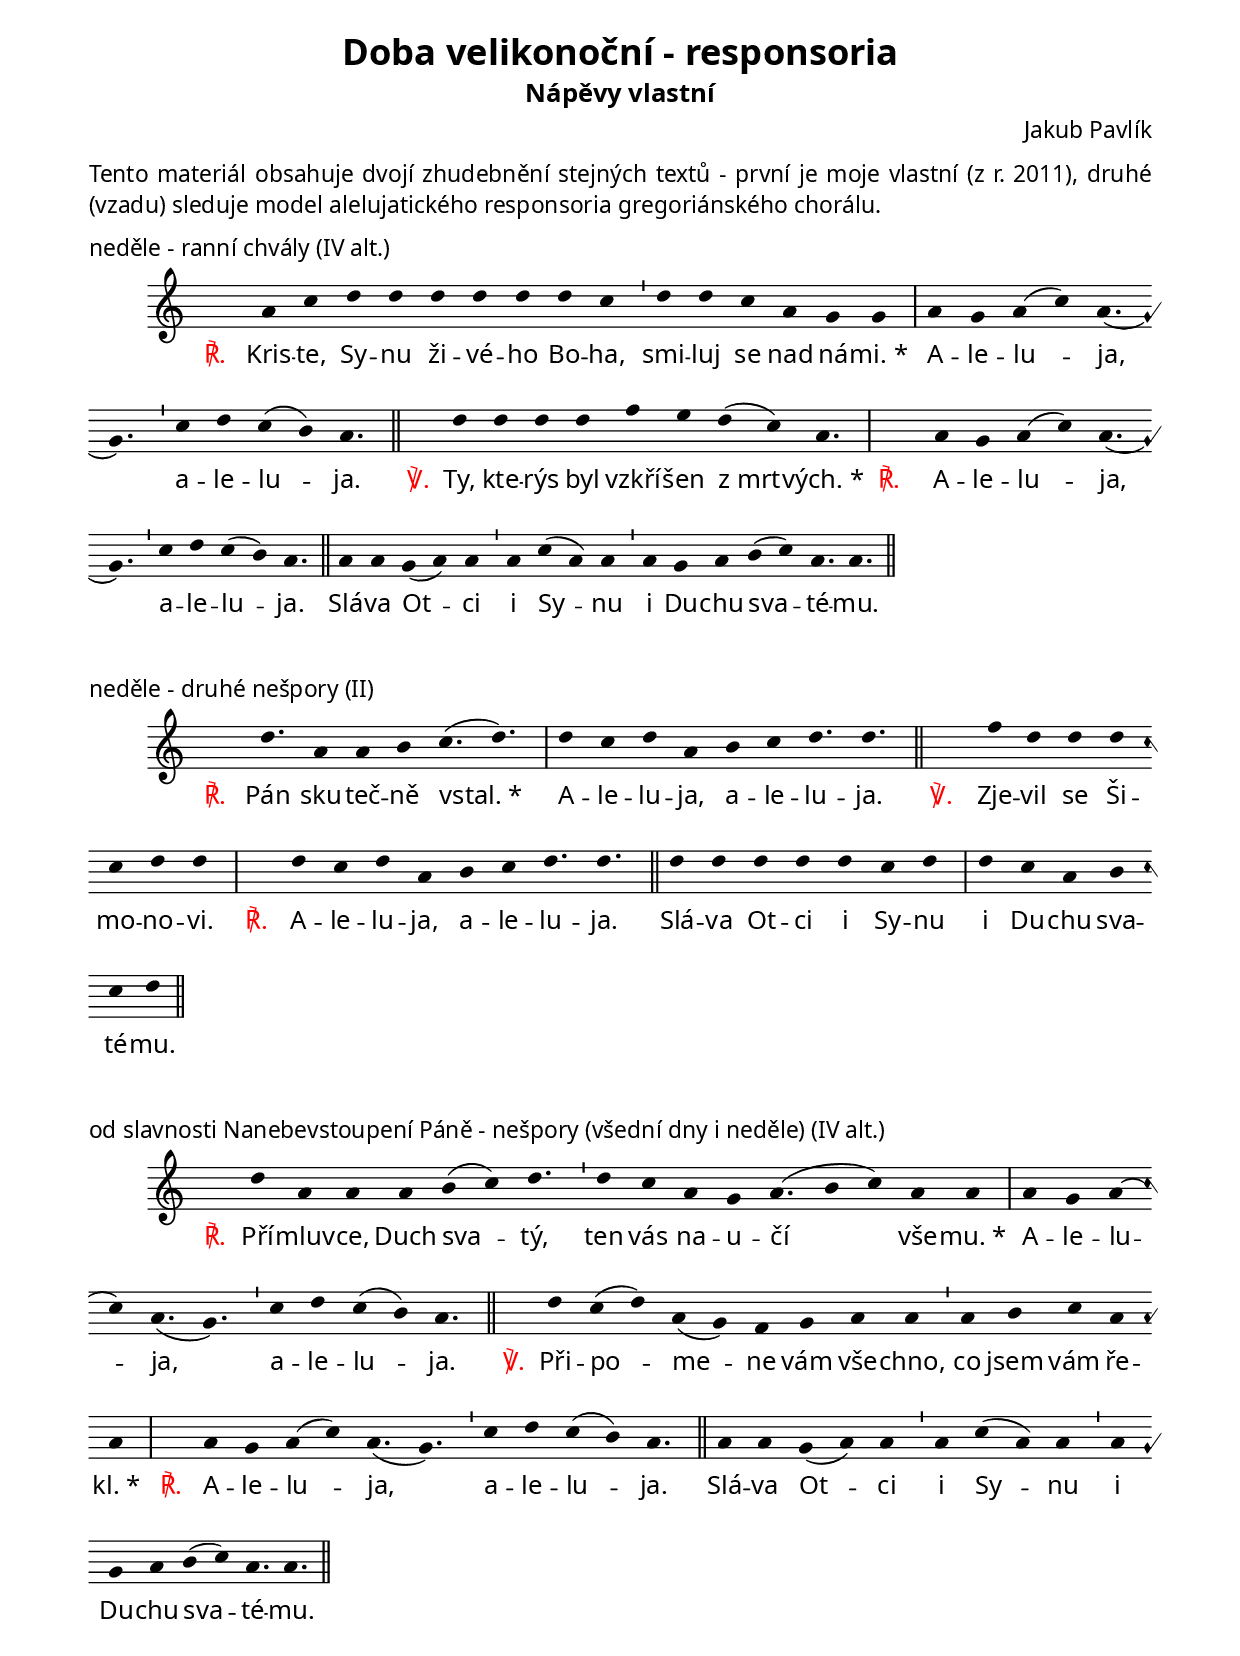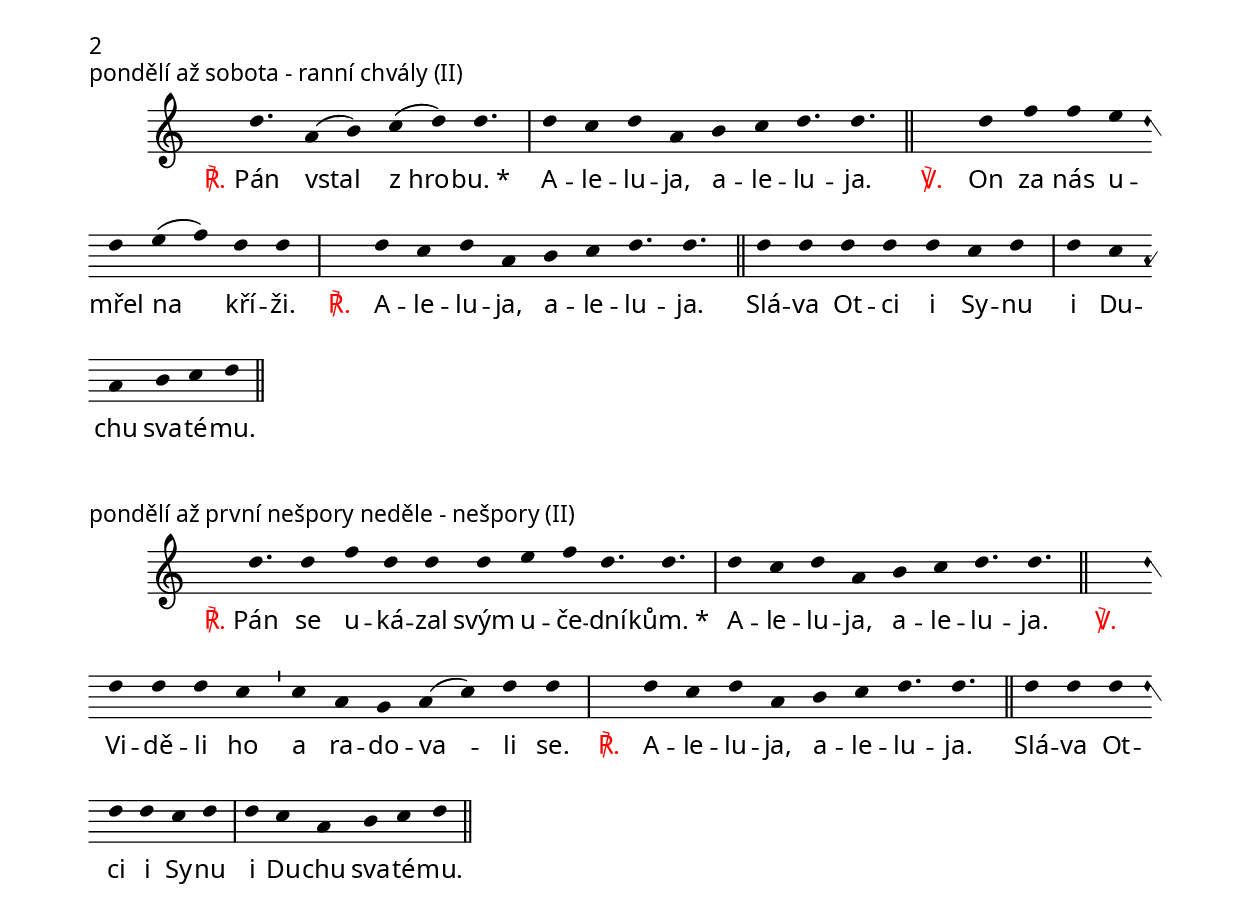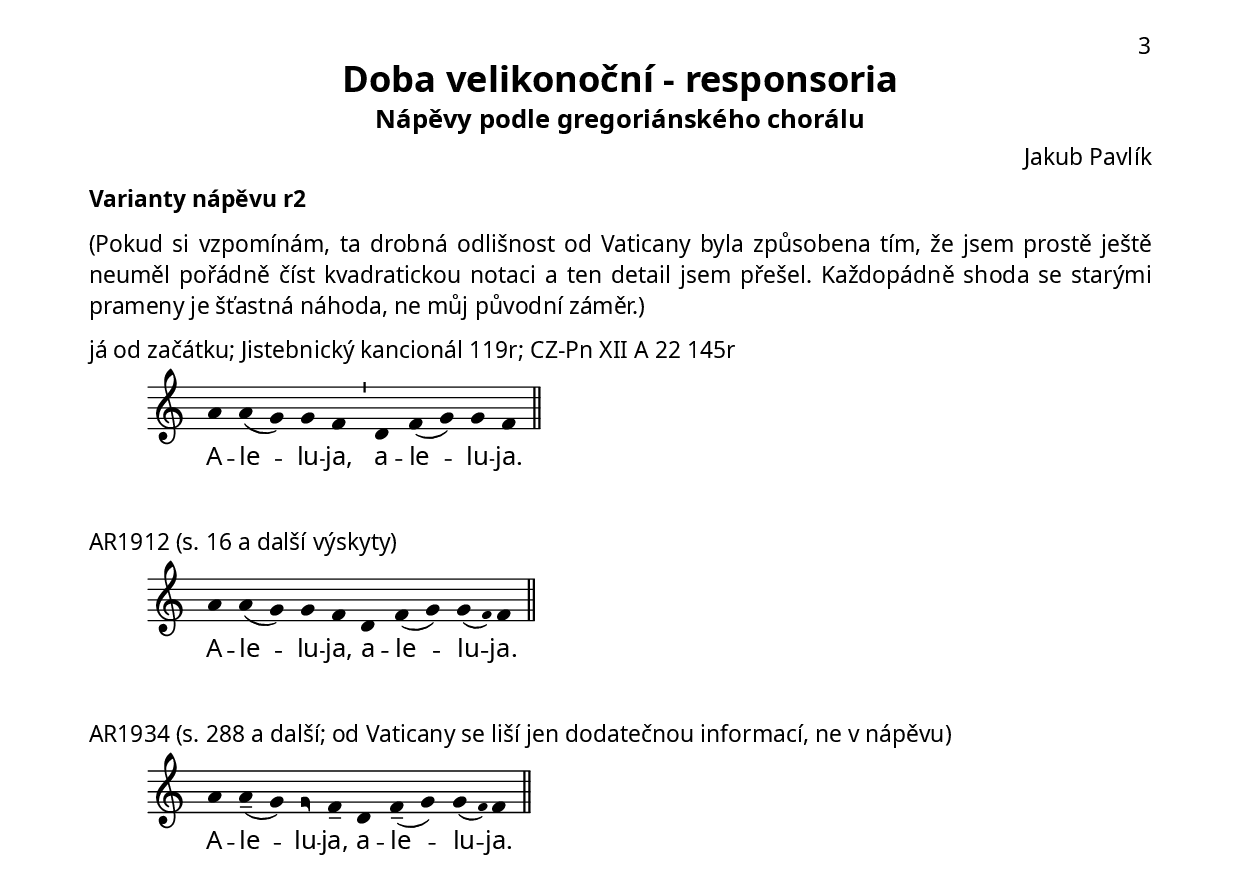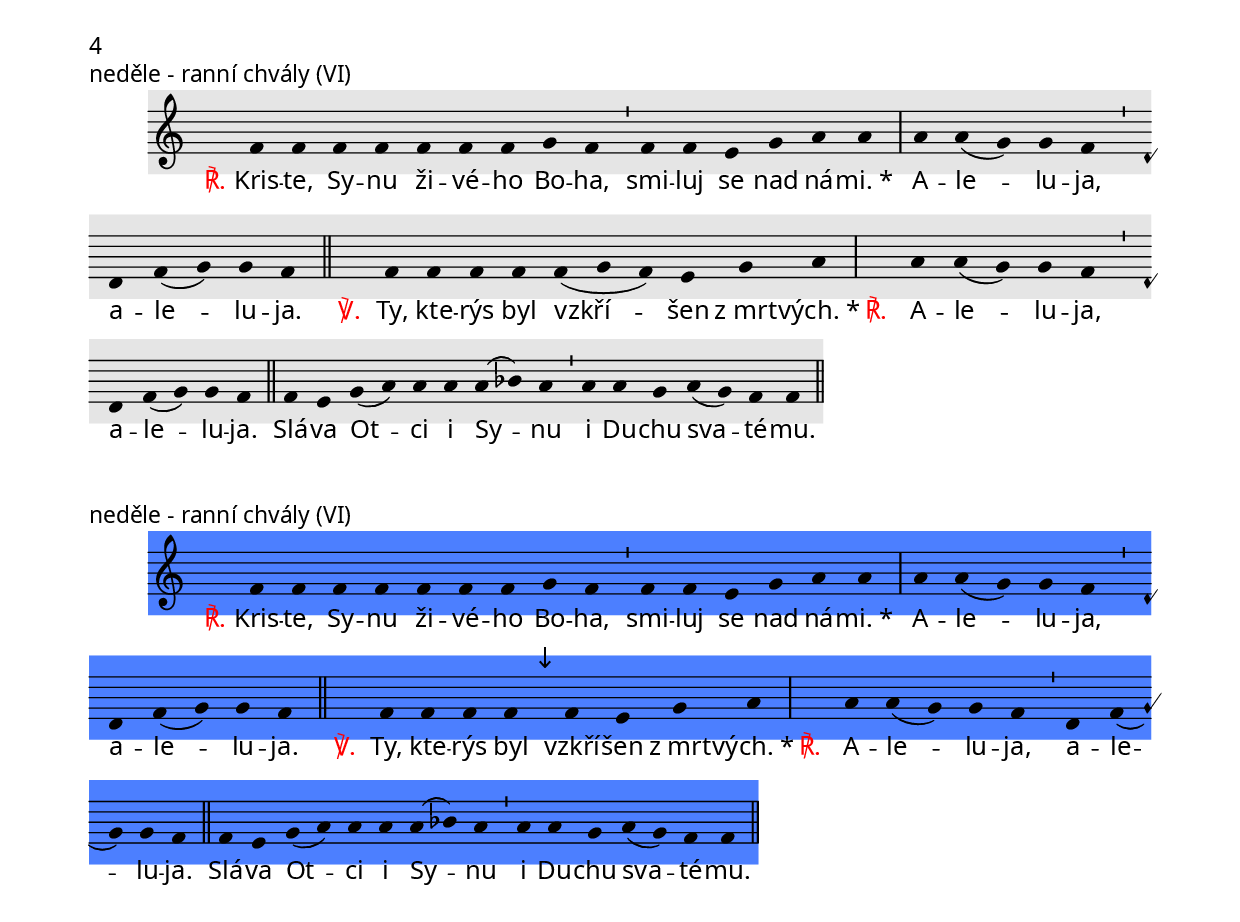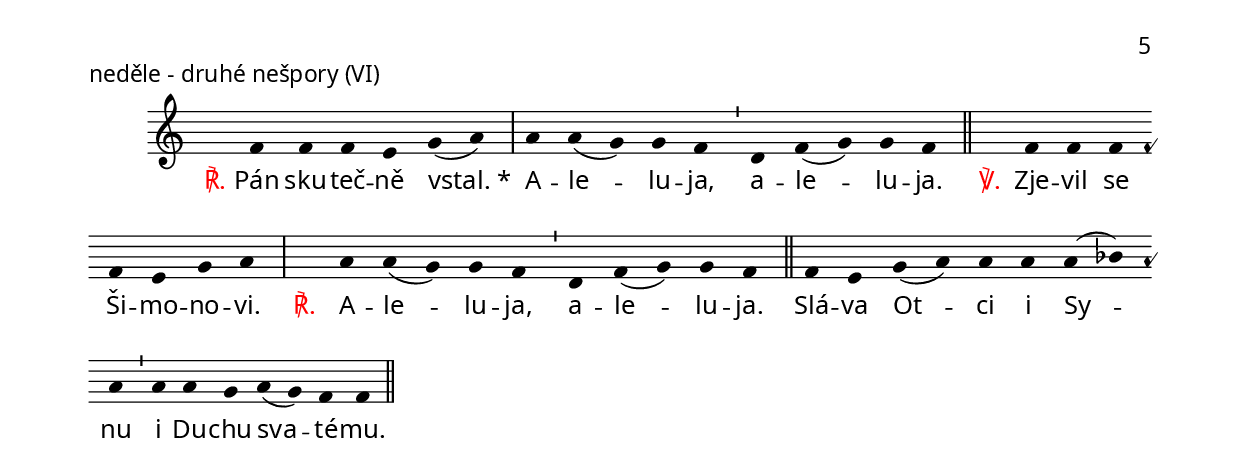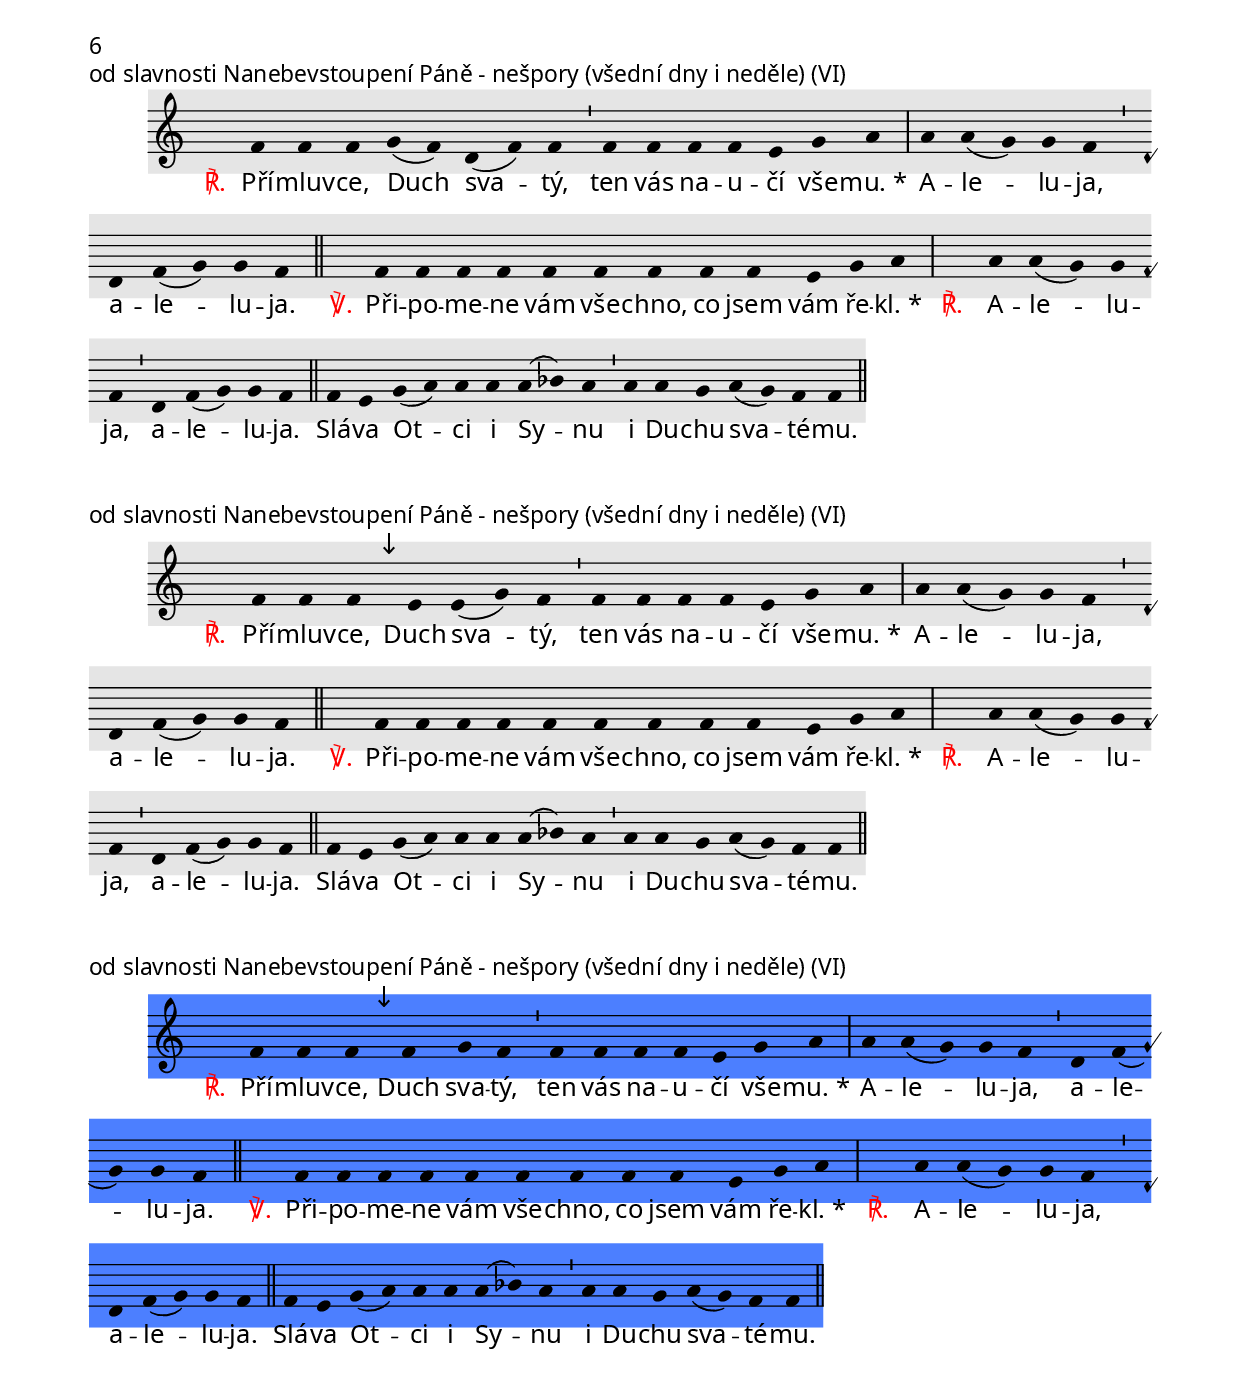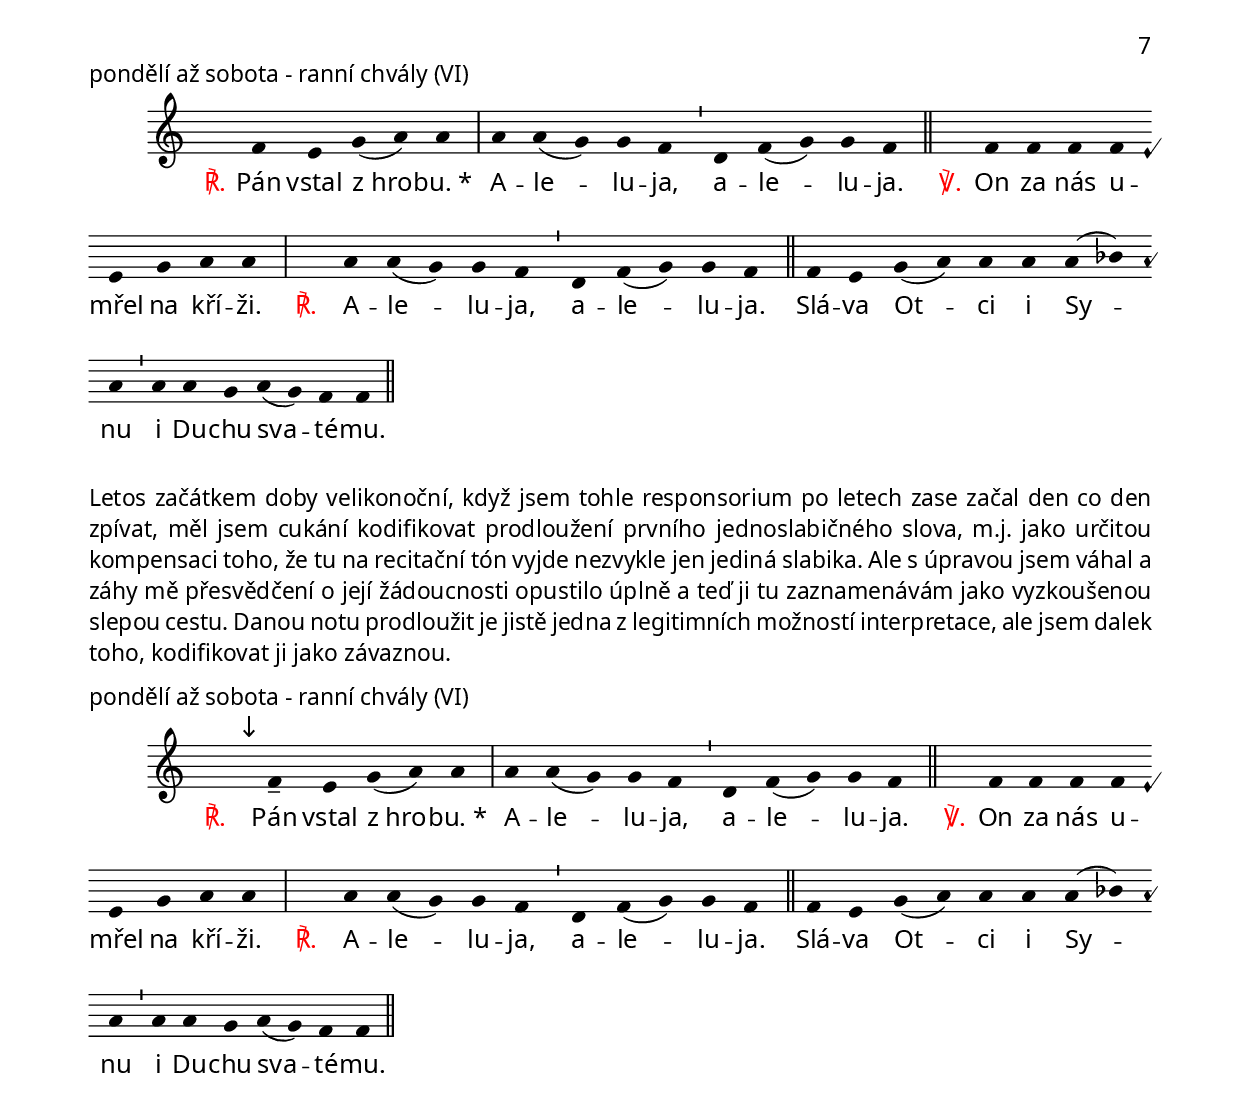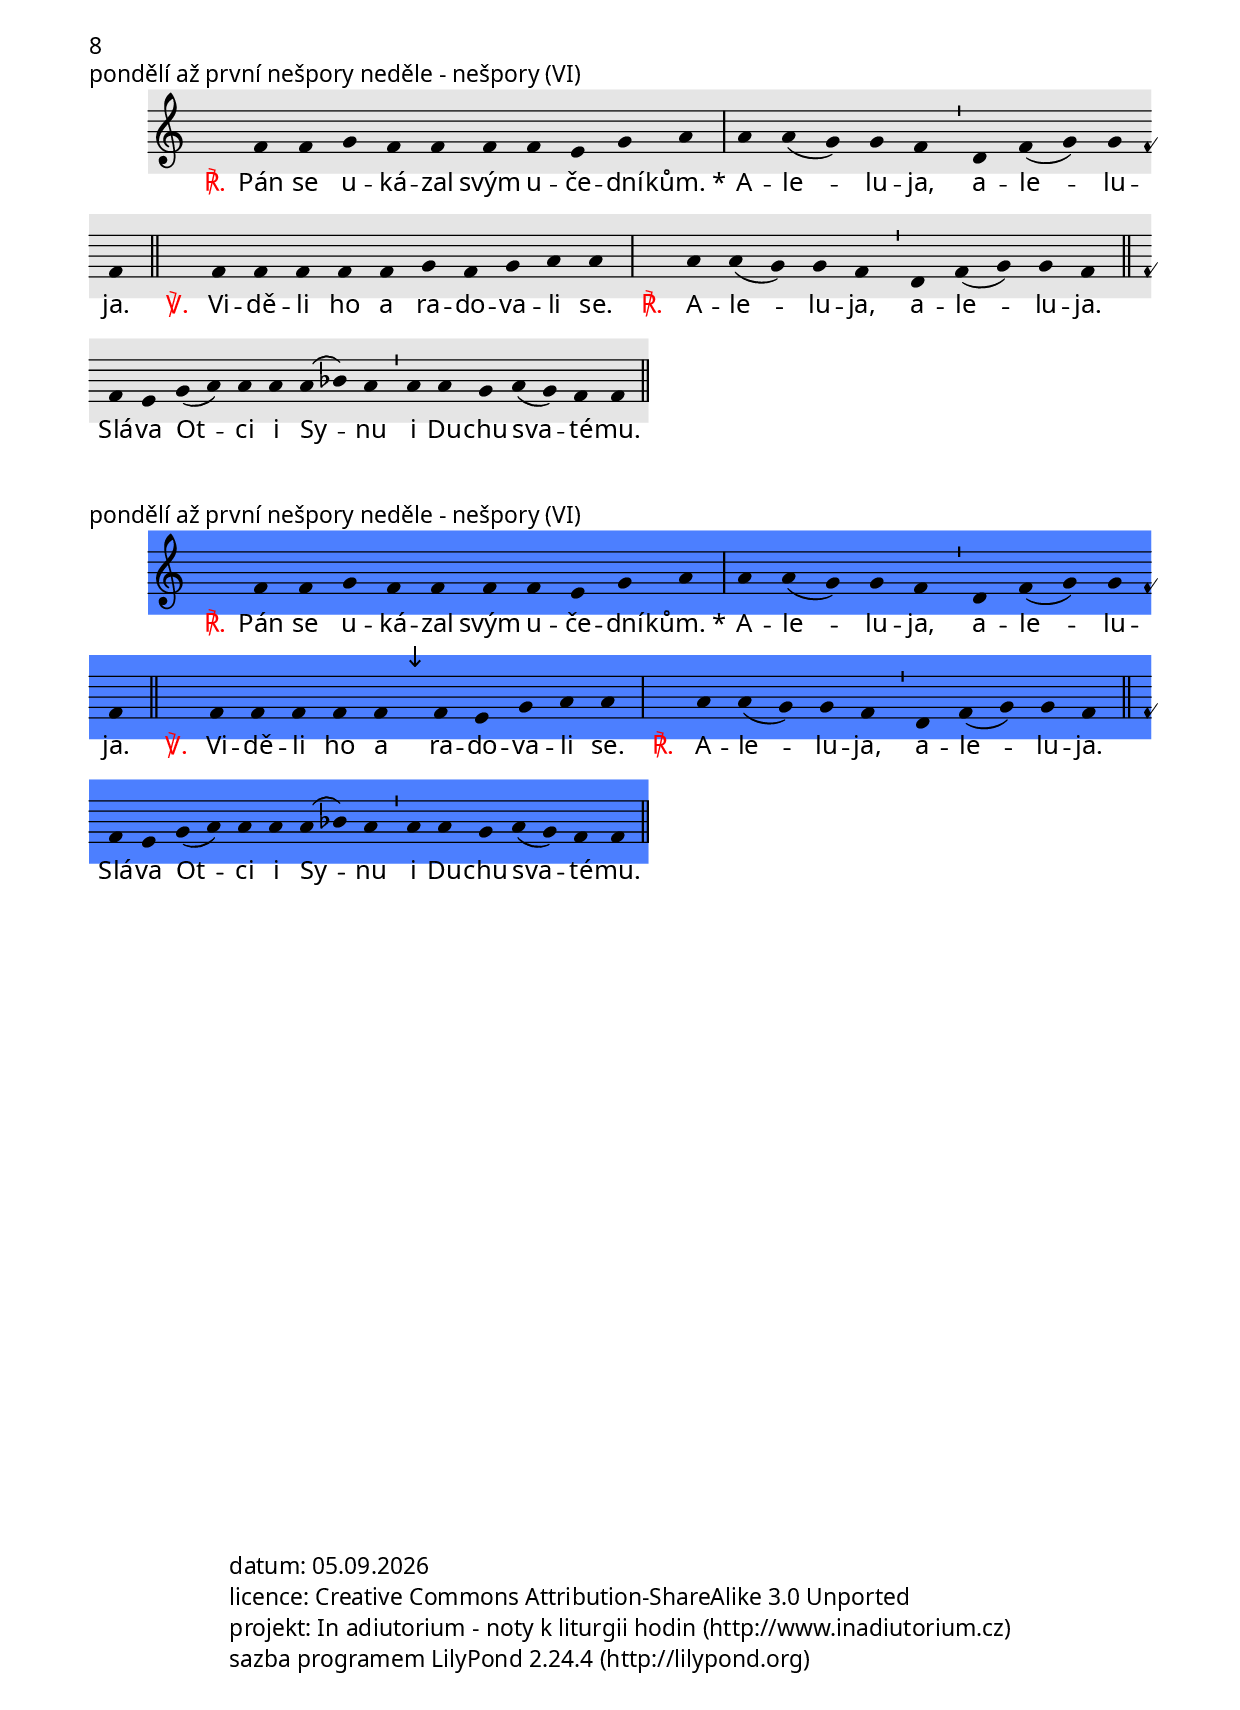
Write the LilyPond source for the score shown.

\version "2.12.3"

\header {
  title = "Doba velikonoční - responsoria"
  composer = "Jakub Pavlík"
}

\include "spolecne.ly"
\include "dilyresponsorii.ly"

\paper {
  % neroztahovat noty na celou stranku, ale nechat misto dole:
  ragged-bottom = ##t
}

% dily do 'mych' responsorii
alelResp = { d4 c d a b c d4. d }
slava = { d4 d d d d c d \barMax d4 c a b c d \barFinalis }
slavaDelsi = { a4 a g( a) a \barMin a c( a) a \barMin a g a b( c) a4. a }

alelRespDelsi = { a4 g a( c) a4.( g) \barMin c4 d c( b) a4. }

% zobrazit notu (v kontextu moderni notace) jako choralni punctum auctum descendens
% (srov. prikaz \descendens v gregorian.ly)
myDescendens = #(define-music-function (note)
                  (ly:music?)
  #{
    \once \override NoteHead.stencil = #ly:text-interface::print
    \once \override NoteHead.text = \markup\musicglyph #"noteheads.ssolesmes.auct.desc"
    \tweak font-size #+4
    $note
  #})

\bookpart {
  \header {
    subtitle = "Nápěvy vlastní"
  }

  \markup\justify{
    Tento materiál obsahuje dvojí zhudebnění stejných textů -
    první je moje vlastní (z r. 2011), druhé (vzadu)
    sleduje model alelujatického responsoria
    gregoriánského chorálu.
  }

\score {
  \relative c'' {
    \choralniRezim

    %R
    \neviditelna a
    a4 c d d d d d d c \barMin
    d d c a g g \barMax
    \alelRespDelsi \barFinalis

    %V
    \neviditelna d
    d4 d d d f e d( c) a4. \barMax
    \neviditelna a
    \alelRespDelsi \barFinalis

    % Slava
    \slavaDelsi \barFinalis
  }
  \addlyrics {
    \Response Kris -- te, Sy -- nu ži -- vé -- ho Bo -- ha,
    smi -- luj se nad ná -- mi._*
    \textRespAleluja
    \Verse Ty, kte -- rýs byl vzkří -- šen z_mrt -- vých._*
    \Response \textRespAleluja
    \textRespDoxologie
  }
  \header {
    piece = "neděle - ranní chvály (IV alt.)"
  }
}

\score {
  \relative c'' {
    \choralniRezim

    %R
    \neviditelna d
    d4. a4 a b c4.( d) \barMax
    \alelResp \barFinalis

    %V
    \neviditelna f
    f4 d d d c d d \barMax
    \neviditelna d
    \alelResp \barFinalis

    \slava
  }
  \addlyrics {
    \Response Pán sku -- teč -- ně vstal._*
    \textRespAleluja
    \Verse Zje -- vil se Ši -- mo -- no -- vi.
    \Response \textRespAleluja
    \textRespDoxologie
  }
  \header {
    piece = "neděle - druhé nešpory (II)"
  }
}

\score {
  \relative c'' {
    \choralniRezim

    % R
    \neviditelna d
    d4 a a a b( c) d4. \barMin
    d4 c a g a4.( b4 c) a a \barMax
    \alelRespDelsi \barFinalis

    % V
    \neviditelna d
    d4 c( d) a( g) f g a a \barMin
    a4 b c a a \barMax
    % R
    \neviditelna a
    \alelRespDelsi \barFinalis

    \slavaDelsi \barFinalis
  }
  \addlyrics {
    \Response Pří -- mluv -- ce, Duch sva -- tý, ten vás na -- u -- čí
    vše -- mu._*
    \textRespAleluja
    \Verse Při -- po -- me -- ne vám vše -- chno, co jsem vám ře -- kl._*
    \Response \textRespAleluja
    \textRespDoxologie
  }
  \header {
    piece = "od slavnosti Nanebevstoupení Páně - nešpory (všední dny i neděle) (IV alt.)"
  }
}

\pageBreak

\score {
  \relative c'' {
    \choralniRezim

    % R
    \neviditelna d
    d4. a4( b) c( d) d4. \barMax
    \alelResp \barFinalis

    %V
    \neviditelna d
    d4 f f e d e( f) d d \barMax
    \neviditelna d
    \alelResp \barFinalis

    % Slava
    \slava
  }
  \addlyrics {
    \Response Pán vstal z_hro -- bu._*
    \textRespAleluja
    \Verse On za nás u -- mřel na kří -- ži.
    \Response \textRespAleluja
    \textRespDoxologie
  }
  \header {
    piece = "pondělí až sobota - ranní chvály (II)"
  }
}

\score {
  \relative c'' {
    \choralniRezim

    %R
    \neviditelna d
    d4. d4 f d d d e f d4. d \barMax
    \alelResp \barFinalis

    %V
    \neviditelna d
    d4 d d c \barMin c4 a g a( c) d d \barMax
    \neviditelna d
    \alelResp \barFinalis

    % Slava
    \slava
  }
  \addlyrics {
    \Response Pán se u -- ká -- zal svým u -- če -- dní -- kům._*
    \textRespAleluja
    \Verse Vi -- dě -- li ho a ra -- do -- va -- li se.
    \Response \textRespAleluja
    \textRespDoxologie
  }
  \header {
    piece = "pondělí až první nešpory neděle - nešpory (II)"
  }
}
}

%%%%%%%%%%%%%%%%%%%%%%%%%%%%%%%%%%%%%%%%%%%%%%%%%%%%%%%%

\bookpart {
  \header {
    subtitle = "Nápěvy podle gregoriánského chorálu"
  }

  \markup\bold{Varianty nápěvu r2}

  \markup\justify{
    (Pokud si vzpomínám, ta drobná odlišnost od Vaticany byla způsobena
    tím, že jsem prostě ještě neuměl pořádně číst kvadratickou notaci
    a ten detail jsem přešel.
    Každopádně shoda se starými prameny je šťastná náhoda, ne můj původní záměr.)
  }
  \score {
    \relative c'' {
      \choralniRezim
      a4 a( g) g f \barMin d f( g) g f \barFinalis
    }
    \addlyrics { \textRespAleluja }
    \header {
      piece = "já od začátku; Jistebnický kancionál 119r; CZ-Pn XII A 22 145r"
    }
  }

  \score {
    \relative c'' {
      \choralniRezim
      a4 a( g) g f d f( g) g( \grace f) f \barFinalis
    }
    \addlyrics { \textRespAleluja }
    \header {
      piece = "AR1912 (s. 16 a další výskyty)"
    }
  }

  \score {
    \relative c'' {
      \choralniRezim
      a4 a(-- g) \myDescendens g f--
      d f(-- g) g( \grace f) f \barFinalis
    }
    \addlyrics { \textRespAleluja }
    \header {
      piece = "AR1934 (s. 288 a další; od Vaticany se liší jen dodatečnou informací, ne v nápěvu)"
    }
  }

  \pageBreak

  \score {
    \relative c' {
      \zvyraznovacSedy
      \choralniRezim

      %R
      \neviditelna f
      f f f f f f f g f \barMin f f e g a a \barMax
      \respVIalelujaResponsum \barFinalis

      %V
      \neviditelna f
      f f f f f( g f) e g a \barMax
      \neviditelna a
      \respVIalelujaResponsum \barFinalis

      % Slava
      \respVIalelujaDoxologie \barFinalis
    }
    \addlyrics {
      \Response Kris -- te, Sy -- nu ži -- vé -- ho Bo -- ha,
      smi -- luj se nad ná -- mi._*
      \textRespAleluja
      \Verse Ty, kte -- rýs byl vzkří -- šen z_mrt -- vých._*
      \Response \textRespAleluja
      \textRespDoxologie
    }
    \header {
      piece = "neděle - ranní chvály (VI)"
    }
  }

  \score {
    \relative c' {
      \zvyraznovacModry
      \choralniRezim

      %R
      \neviditelna f
      f4 f f f f f f g f \barMin f f e g a a \barMax
      \respVIalelujaResponsum \barFinalis

      %V
      \neviditelna f
      f f f f \mark\sipka f e g a \barMax
      \neviditelna a
      \respVIalelujaResponsum \barFinalis

      % Slava
      \respVIalelujaDoxologie \barFinalis
    }
    \addlyrics {
      \Response Kris -- te, Sy -- nu ži -- vé -- ho Bo -- ha,
      smi -- luj se nad ná -- mi._*
      \textRespAleluja
      \Verse Ty, kte -- rýs byl vzkří -- šen z_mrt -- vých._*
      \Response \textRespAleluja
      \textRespDoxologie
    }
    \header {
      quid = "resp."
      modus = "VI"
      id = "ne-rch"
      piece = "neděle - ranní chvály (VI)"
    }
  }

  \pageBreak

  \score {
    \relative c' {
      \choralniRezim

      %R
      \neviditelna f
      f4 f f e g( a) \barMax
      \respVIalelujaResponsum \barFinalis

      %V
      \neviditelna f
      f4 f f f e g a \barMax
      \neviditelna a
      \respVIalelujaResponsum \barFinalis

      \respVIalelujaDoxologie \barFinalis
    }
    \addlyrics {
      \Response Pán sku -- teč -- ně vstal._*
      \textRespAleluja
      \Verse Zje -- vil se Ši -- mo -- no -- vi.
      \Response \textRespAleluja
      \textRespDoxologie
    }
    \header {
      piece = "neděle - druhé nešpory (VI)"
    }
  }

  \pageBreak

  \score {
    \relative c' {
      \zvyraznovacSedy
      \choralniRezim

      % R
      \neviditelna d
      f4 f f g( f) d( f) f \barMin f f f f e g a \barMax
      \respVIalelujaResponsum \barFinalis

      % V
      \neviditelna f
      f f f f f f f f f e g a \barMax
      % R
      \neviditelna f
      \respVIalelujaResponsum \barFinalis

      \respVIalelujaDoxologie \barFinalis
    }
    \addlyrics {
      \Response Pří -- mluv -- ce, Duch sva -- tý, ten vás na -- u -- čí
      vše -- mu._*
      \textRespAleluja
      \Verse Při -- po -- me -- ne vám vše -- chno, co jsem vám ře -- kl._*
      \Response \textRespAleluja
      \textRespDoxologie
    }
    \header {
      piece = "od slavnosti Nanebevstoupení Páně - nešpory (všední dny i neděle) (VI)"
    }
  }

  \score {
    \relative c' {
      \zvyraznovacSedy
      \choralniRezim

      % R
      \neviditelna d
      f4 f f \mark\sipka e e( g) f \barMin f f f f e g a \barMax
      \respVIalelujaResponsum \barFinalis

      % V
      \neviditelna f
      f f f f f f f f f e g a \barMax
      % R
      \neviditelna f
      \respVIalelujaResponsum \barFinalis

      \respVIalelujaDoxologie \barFinalis
    }
    \addlyrics {
      \Response Pří -- mluv -- ce, Duch sva -- tý, ten vás na -- u -- čí
      vše -- mu._*
      \textRespAleluja
      \Verse Při -- po -- me -- ne vám vše -- chno, co jsem vám ře -- kl._*
      \Response \textRespAleluja
      \textRespDoxologie
    }
    \header {
      piece = "od slavnosti Nanebevstoupení Páně - nešpory (všední dny i neděle) (VI)"
    }
  }

  \score {
    \relative c' {
      \zvyraznovacModry
      \choralniRezim

      % R
      \neviditelna d
      f4 f f \mark\sipka f g f \barMin f f f f e g a \barMax
      \respVIalelujaResponsum \barFinalis

      % V
      \neviditelna f
      f f f f f f f f f e g a \barMax
      % R
      \neviditelna f
      \respVIalelujaResponsum \barFinalis

      \respVIalelujaDoxologie \barFinalis
    }
    \addlyrics {
      \Response Pří -- mluv -- ce, Duch sva -- tý, ten vás na -- u -- čí
      vše -- mu._*
      \textRespAleluja
      \Verse Při -- po -- me -- ne vám vše -- chno, co jsem vám ře -- kl._*
      \Response \textRespAleluja
      \textRespDoxologie
    }
    \header {
      quid = "resp."
      modus = "VI"
      id = "odnanebevstoupeni-ne"
      piece = "od slavnosti Nanebevstoupení Páně - nešpory (všední dny i neděle) (VI)"
    }
  }

  \pageBreak

  \score {
    \relative c' {
      \choralniRezim

      % R
      \neviditelna d
      f4 e g( a) a \barMax
      \respVIalelujaResponsum \barFinalis

      %V
      \neviditelna f
      f f f f e g a a \barMax
      \neviditelna f
      \respVIalelujaResponsum \barFinalis

      % Slava
      \respVIalelujaDoxologie \barFinalis
    }
    \addlyrics {
      \Response Pán vstal z_hro -- bu._*
      \textRespAleluja
      \Verse On za nás u -- mřel na kří -- ži.
      \Response \textRespAleluja
      \textRespDoxologie
    }
    \header {
      piece = "pondělí až sobota - ranní chvály (VI)"
    }
  }

  \markup\justify{
    Letos začátkem doby velikonoční, když jsem tohle responsorium po letech
    zase začal den co den zpívat, měl jsem cukání kodifikovat prodloužení
    prvního jednoslabičného slova, m.j. jako určitou kompensaci toho,
    že tu na recitační tón vyjde nezvykle jen jediná slabika.
    Ale s úpravou jsem váhal a záhy mě přesvědčení o její žádoucnosti
    opustilo úplně a teď ji tu zaznamenávám jako vyzkoušenou slepou cestu.
    Danou notu prodloužit je jistě jedna z legitimních možností interpretace,
    ale jsem dalek toho, kodifikovat ji jako závaznou.
  }

  \score {
    \relative c' {
      \choralniRezim

      % R
      \neviditelna d
      \mark\sipka f4-- e g( a) a \barMax
      \respVIalelujaResponsum \barFinalis

      %V
      \neviditelna f
      f f f f e g a a \barMax
      \neviditelna f
      \respVIalelujaResponsum \barFinalis

      % Slava
      \respVIalelujaDoxologie \barFinalis
    }
    \addlyrics {
      \Response Pán vstal z_hro -- bu._*
      \textRespAleluja
      \Verse On za nás u -- mřel na kří -- ži.
      \Response \textRespAleluja
      \textRespDoxologie
    }
    \header {
      quid = "resp."
      modus = "VI"
      id = "ferie-rch"
      titulus = "pondělí až sobota - ranní chvály"
      piece = \markup\sestavTitulekRespII
    }
  }

  \pageBreak

  \score {
    \relative c' {
      \zvyraznovacSedy
      \choralniRezim

      %R
      \neviditelna d
      f4 f g f f f f e g a \barMax
      \respVIalelujaResponsum \barFinalis

      %V
      \neviditelna f
      f f f f f g f g a a \barMax
      \neviditelna d
      \respVIalelujaResponsum \barFinalis

      % Slava
      \respVIalelujaDoxologie \barFinalis
    }
    \addlyrics {
      \Response Pán se u -- ká -- zal svým u -- če -- dní -- kům._*
      \textRespAleluja
      \Verse Vi -- dě -- li ho a ra -- do -- va -- li se.
      \Response \textRespAleluja
      \textRespDoxologie
    }
    \header {
      piece = "pondělí až první nešpory neděle - nešpory (VI)"
    }
  }

  \score {
    \relative c' {
      \zvyraznovacModry
      \choralniRezim

      %R
      \neviditelna d
      f4 f g f f f f e g a \barMax
      \respVIalelujaResponsum \barFinalis

      %V
      \neviditelna f
      f f f f f \mark\sipka f e g a a \barMax
      \neviditelna d
      \respVIalelujaResponsum \barFinalis

      % Slava
      \respVIalelujaDoxologie \barFinalis
    }
    \addlyrics {
      \Response Pán se u -- ká -- zal svým u -- če -- dní -- kům._*
      \textRespAleluja
      \Verse Vi -- dě -- li ho a ra -- do -- va -- li se.
      \Response \textRespAleluja
      \textRespDoxologie
    }
    \header {
      quid = "resp."
      modus = "VI"
      id = "ferie-ne"
      piece = "pondělí až první nešpory neděle - nešpory (VI)"
    }
  }

}
%{
\score {
  \relative c'' {
    \choralniRezim

  }
  \addlyrics {

  }
  \header {
    piece = ""
  }
}
%}